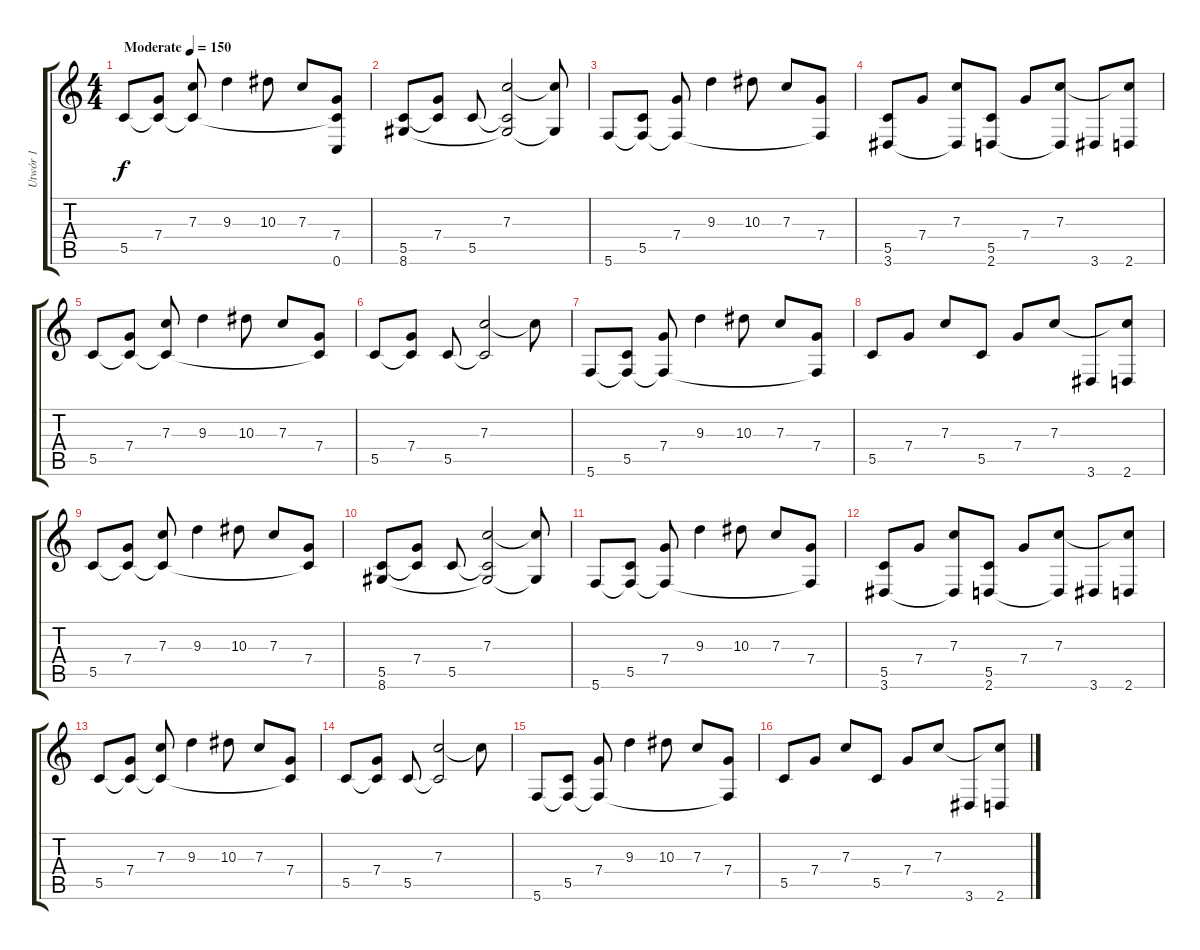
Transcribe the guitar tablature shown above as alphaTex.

\track ("Utwór 1" "Utwór 1") {instrument acousticguitarsteel}
\staff {score tabs}
\tuning (D4 A3 F3 C3 G2 C2) {hide}
\ts (4 4)
\tempo (150 "Moderate")
\clef g2
\ks c
5.5.8{dy f instrument acousticguitarsteel} (7.4 5.5{t}).8 (7.3 5.5{t}).8 9.3.4 10.3.8 7.3.8 (7.4 5.5{t} 0.6).8 |
(5.5 8.6).8 (7.4 5.5{t}).8 5.5.8 (7.3 5.5{t} 8.6{t}).2 (7.3{t} 8.6{t}).8 |
5.6.8 (5.5 5.6{t}).8 (7.4 5.6{t}).8 9.3.4 10.3.8 7.3.8 (7.4 5.6{t}).8 |
(5.5 3.6).8 7.4.8 (7.3 3.6{t}).8 (5.5 2.6).8 7.4.8 (7.3 2.6{t}).8 3.6.8 (7.3{t} 2.6).8 |
5.5.8 (7.4 5.5{t}).8 (7.3 5.5{t}).8 9.3.4 10.3.8 7.3.8 (7.4 5.5{t}).8 |
5.5.8 (7.4 5.5{t}).8 5.5.8 (7.3 5.5{t}).2 7.3{t}.8 |
5.6.8 (5.5 5.6{t}).8 (7.4 5.6{t}).8 9.3.4 10.3.8 7.3.8 (7.4 5.6{t}).8 |
5.5.8 7.4.8 7.3.8 5.5.8 7.4.8 7.3.8 3.6.8 (7.3{t} 2.6).8 |
5.5.8 (7.4 5.5{t}).8 (7.3 5.5{t}).8 9.3.4 10.3.8 7.3.8 (7.4 5.5{t}).8 |
(5.5 8.6).8 (7.4 5.5{t}).8 5.5.8 (7.3 5.5{t} 8.6{t}).2 (7.3{t} 8.6{t}).8 |
5.6.8 (5.5 5.6{t}).8 (7.4 5.6{t}).8 9.3.4 10.3.8 7.3.8 (7.4 5.6{t}).8 |
(5.5 3.6).8 7.4.8 (7.3 3.6{t}).8 (5.5 2.6).8 7.4.8 (7.3 2.6{t}).8 3.6.8 (7.3{t} 2.6).8 |
5.5.8 (7.4 5.5{t}).8 (7.3 5.5{t}).8 9.3.4 10.3.8 7.3.8 (7.4 5.5{t}).8 |
5.5.8 (7.4 5.5{t}).8 5.5.8 (7.3 5.5{t}).2 7.3{t}.8 |
5.6.8 (5.5 5.6{t}).8 (7.4 5.6{t}).8 9.3.4 10.3.8 7.3.8 (7.4 5.6{t}).8 |
5.5.8 7.4.8 7.3.8 5.5.8 7.4.8 7.3.8 3.6.8 (7.3{t} 2.6).8
